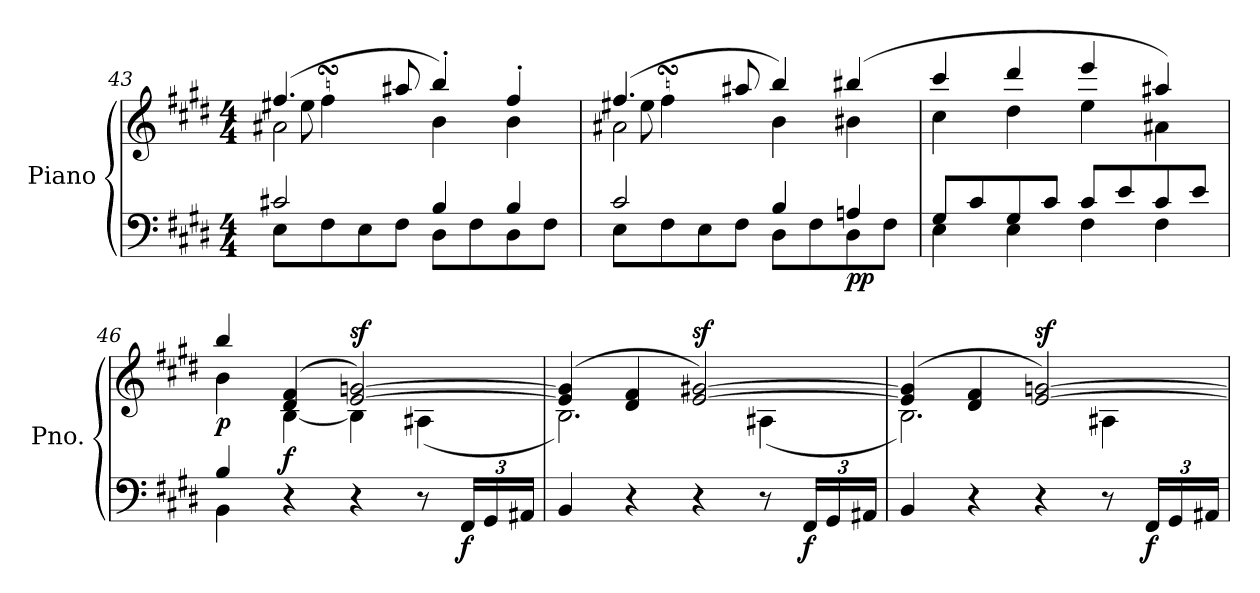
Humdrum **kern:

**kern	**kern	**dynam
*part1	*part1	*part1
*staff2	*staff1	*staff1/2
*I"Piano	*	*
*I'Pno.	*	*
*clefF4	*clefG2	*
*k[f#c#g#d#]	*k[f#c#g#d#]	*
*M4/4	*M4/4	*
=43	=43	=43
*^	*^	*
*	*	*	*^	*
2c#X/	8E\L	(>4.ff#/	2a#X\	8ee#X\	.
.	8F#\	.	.	4ff#sSSS\	.
.	8E\	.	.	.	.
.	8F#\J	8aa#X/	.	2ryy	.
4B/	8D#\L	4bb'/)	4b\	.	.
.	8F#\	.	.	.	.
4B/	8D#\	4ff#'/	4b\	.	.
.	8F#\J	.	.	8ryy	.
=44	=44	=44	=44	=44	=44
2c#/	8E\L	(>4.ff#/	2a#X\	8ee#X\	.
.	8F#\	.	.	4ff#sSSS\	.
.	8E\	.	.	.	.
.	8F#\J	8aa#X/	.	2ryy	.
4B/	8D#\L	4bb/)	4b\	.	.
.	8F#\	.	.	.	.
!	!	!	!	!	!LO:DY:b=2
!	!	!	!	!	!LO:DY:n=1:b
4An/	8D#\	(>4bb#X/	4b#X\	.	p p
.	8F#\J	.	.	8ryy	.
*	*	*	*v	*v	*
=45	=45	=45	=45	=45
8G#/L	4E\	4ccc#/	4cc#\	.
8c#/	.	.	.	.
8G#/	4E\	4ddd#/	4dd#\	.
8c#/J	.	.	.	.
8c#/L	4F#\	4eee/	4ee\	.
8e/	.	.	.	.
8c#/	4F#\	4aa#X/)	4a#X\	.
8e/J	.	.	.	.
!!LO:LB:g=z	!!
=46	=46	=46	=46	=46
!	!	!	!	!LO:DY:b
4B/	4BB\	4bb/	4b\	p
!	!	!	!	!LO:DY:b
4r	2.ryy	(>4d#/ 4f#/	[4B\	f
!	!	!	!	!LO:DY:a
4r	.	[2e/ [2gn/)	4B\]	sf
8r	.	.	(<4A#X\	.
*Xbrackettup	*	*	*	*
!	!	!	!	!LO:DY:b=2
24FF#/LL	.	.	.	f
24GG#/	.	.	.	.
24AA#X/JJ	.	.	.	.
*v	*v	*	*	*
=47	=47	=47	=47
4BB/	(>4e/] 4g/]	2.B\)	.
4r	4d#/ 4f#/	.	.
!	!	!	!LO:DY:a
4r	[2e/ [2g#X/)	.	sf
8r	.	(<4A#X\	.
!	!	!	!LO:DY:b=2
24FF#/LL	.	.	f
24GG#/	.	.	.
24AA#X/JJ	.	.	.
=48	=48	=48	=48
4BB/	(>4e/] 4g#/]	2.B\)	.
4r	4d#/ 4f#/	.	.
!	!	!	!LO:DY:a
4r	[2e/ [2gn/)	.	sf
8r	.	4A#X\	.
!	!	!	!LO:DY:b=2
24FF#/LL	.	.	f
24GG#/	.	.	.
24AA#X/JJ	.	.	.
*	*v	*v	*
=	=	=
*-	*-	*-
